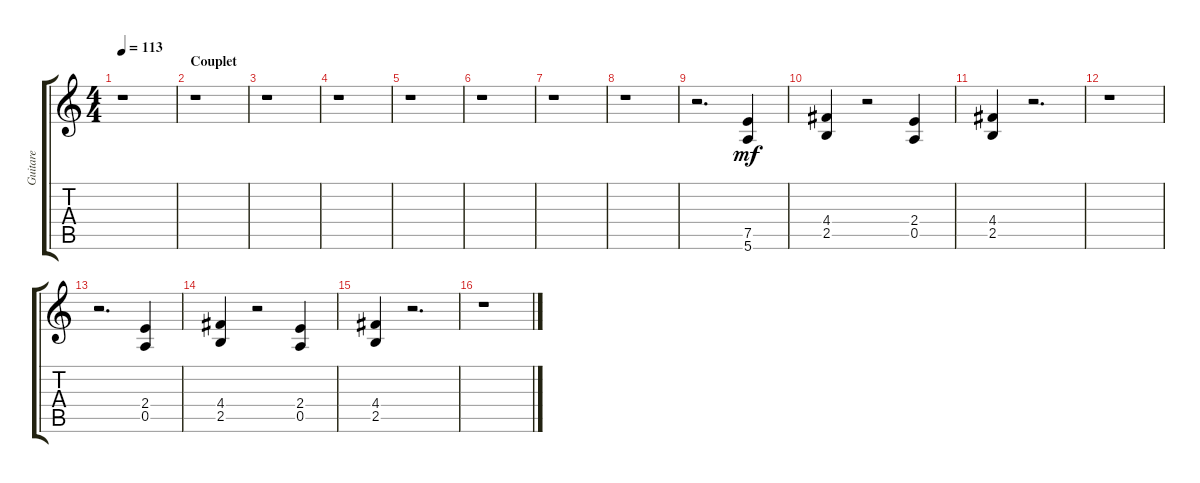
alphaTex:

\track ("Guitare" "Guitare") {instrument overdrivenguitar}
\staff {score tabs}
\tuning (E4 B3 G3 D3 A2 E2) {hide}
\ts (4 4)
\tempo 113
\clef g2
\ks c
r.1{dy mf} |
\section ("" "Couplet")
r.1 |
r.1 |
r.1 |
r.1 |
r.1 |
r.1 |
r.1 |
r.2{d} (7.5 5.6).4 |
(4.4 2.5).4 r.2 (2.4 0.5).4 |
(4.4 2.5).4 r.2{d} |
r.1 |
r.2{d} (2.4 0.5).4 |
(4.4 2.5).4 r.2 (2.4 0.5).4 |
(4.4 2.5).4 r.2{d} |
r.1
